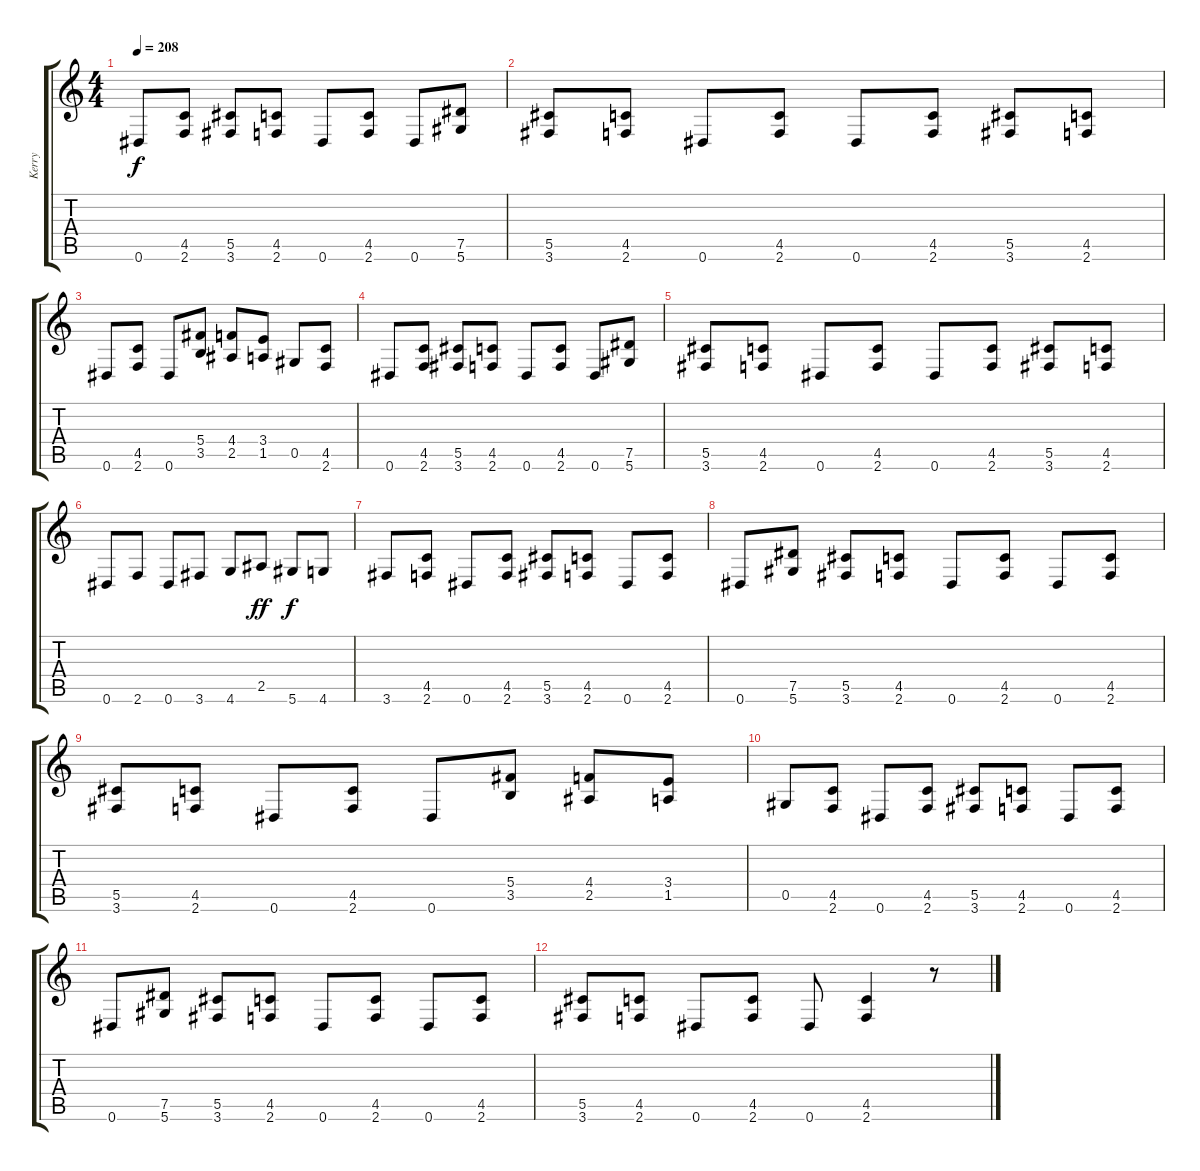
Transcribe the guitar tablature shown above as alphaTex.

\track ("Kerry" "Kerry") {instrument distortionguitar}
\staff {score tabs}
\tuning (Eb4 Bb3 Gb3 Db3 Ab2 Eb2) {hide}
\ts (4 4)
\tempo 208
\clef g2
\ks c
0.6.8{dy f} (4.5 2.6).8 (5.5 3.6).8 (4.5 2.6).8 0.6.8 (4.5 2.6).8 0.6.8 (7.5 5.6).8 |
(5.5 3.6).8 (4.5 2.6).8 0.6.8 (4.5 2.6).8 0.6.8 (4.5 2.6).8 (5.5 3.6).8 (4.5 2.6).8 |
0.6.8 (4.5 2.6).8 0.6.8 (5.4 3.5).8 (4.4 2.5).8 (3.4 1.5).8 0.5.8 (4.5 2.6).8 |
0.6.8 (4.5 2.6).8 (5.5 3.6).8 (4.5 2.6).8 0.6.8 (4.5 2.6).8 0.6.8 (7.5 5.6).8 |
(5.5 3.6).8 (4.5 2.6).8 0.6.8 (4.5 2.6).8 0.6.8 (4.5 2.6).8 (5.5 3.6).8 (4.5 2.6).8 |
0.6.8 2.6.8 0.6.8 3.6.8 4.6.8 2.5.8{dy ff} 5.6.8{dy f} 4.6.8 |
3.6.8 (4.5 2.6).8 0.6.8 (4.5 2.6).8 (5.5 3.6).8 (4.5 2.6).8 0.6.8 (4.5 2.6).8 |
0.6.8 (7.5 5.6).8 (5.5 3.6).8 (4.5 2.6).8 0.6.8 (4.5 2.6).8 0.6.8 (4.5 2.6).8 |
(5.5 3.6).8 (4.5 2.6).8 0.6.8 (4.5 2.6).8 0.6.8 (5.4 3.5).8 (4.4 2.5).8 (3.4 1.5).8 |
0.5.8 (4.5 2.6).8 0.6.8 (4.5 2.6).8 (5.5 3.6).8 (4.5 2.6).8 0.6.8 (4.5 2.6).8 |
0.6.8 (7.5 5.6).8 (5.5 3.6).8 (4.5 2.6).8 0.6.8 (4.5 2.6).8 0.6.8 (4.5 2.6).8 |
(5.5 3.6).8 (4.5 2.6).8 0.6.8 (4.5 2.6).8 0.6.8 (4.5 2.6).4 r.8
